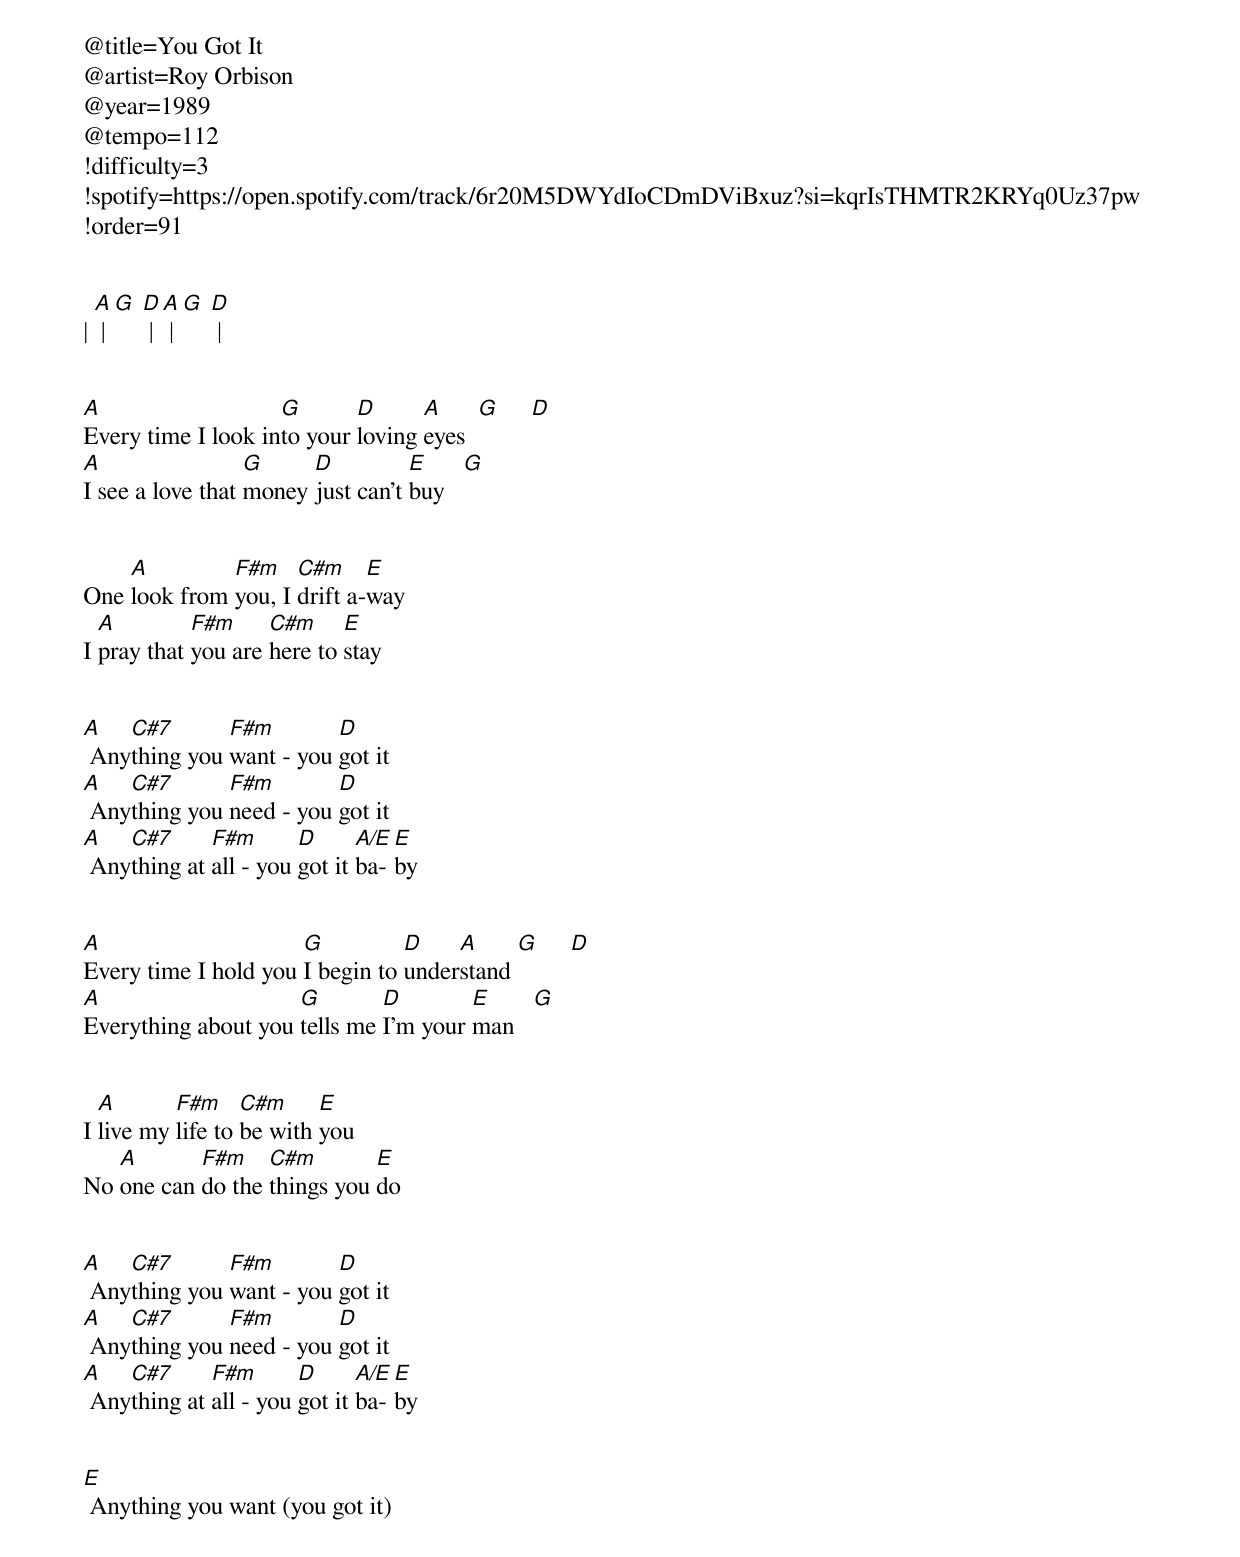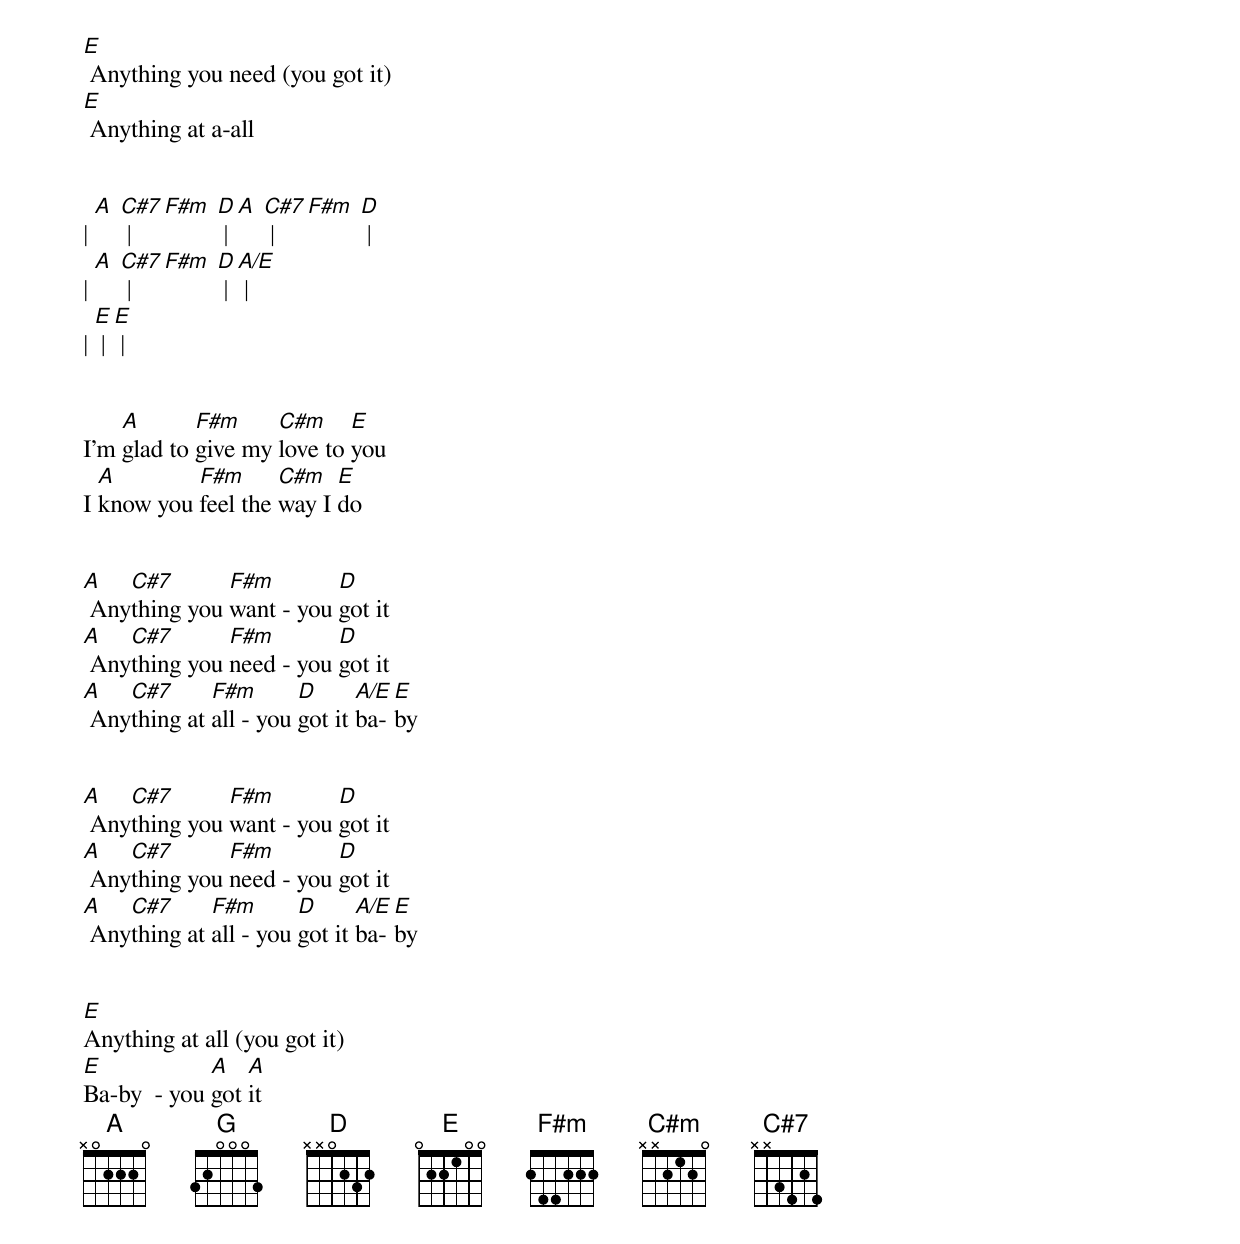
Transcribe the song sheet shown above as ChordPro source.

@title=You Got It
@artist=Roy Orbison
@year=1989
@tempo=112
!difficulty=3
!spotify=https://open.spotify.com/track/6r20M5DWYdIoCDmDViBxuz?si=kqrIsTHMTR2KRYq0Uz37pw
!order=91


| [A] | [G] [D] | [A] | [G] [D] |


[A]Every time I look in[G]to your [D]loving [A]eyes  [G]     [D]
[A]I see a love that [G]money [D]just can't [E]buy   [G]


One [A]look from [F#m]you, I [C#m]drift a-[E]way
I [A]pray that [F#m]you are [C#m]here to [E]stay


[A] Any[C#7]thing you [F#m]want - you [D]got it
[A] Any[C#7]thing you [F#m]need - you [D]got it
[A] Any[C#7]thing at [F#m]all - you [D]got it [A/E]ba-[E]by


[A]Every time I hold you [G]I begin to [D]under[A]stand [G]     [D]
[A]Everything about you [G]tells me [D]I'm your [E]man   [G]


I [A]live my [F#m]life to [C#m]be with [E]you
No [A]one can [F#m]do the [C#m]things you [E]do


[A] Any[C#7]thing you [F#m]want - you [D]got it
[A] Any[C#7]thing you [F#m]need - you [D]got it
[A] Any[C#7]thing at [F#m]all - you [D]got it [A/E]ba-[E]by


[E] Anything you want (you got it)
[E] Anything you need (you got it)
[E] Anything at a-all


| [A] [C#7] | [F#m] [D] | [A] [C#7] | [F#m] [D] |
| [A] [C#7] | [F#m] [D] | [A/E] |
| [E] | [E] |


I'm [A]glad to [F#m]give my [C#m]love to [E]you
I [A]know you [F#m]feel the [C#m]way I [E]do


[A] Any[C#7]thing you [F#m]want - you [D]got it
[A] Any[C#7]thing you [F#m]need - you [D]got it
[A] Any[C#7]thing at [F#m]all - you [D]got it [A/E]ba-[E]by


[A] Any[C#7]thing you [F#m]want - you [D]got it
[A] Any[C#7]thing you [F#m]need - you [D]got it
[A] Any[C#7]thing at [F#m]all - you [D]got it [A/E]ba-[E]by


[E]Anything at all (you got it)
[E]Ba-by  - you [A]got [A]it
